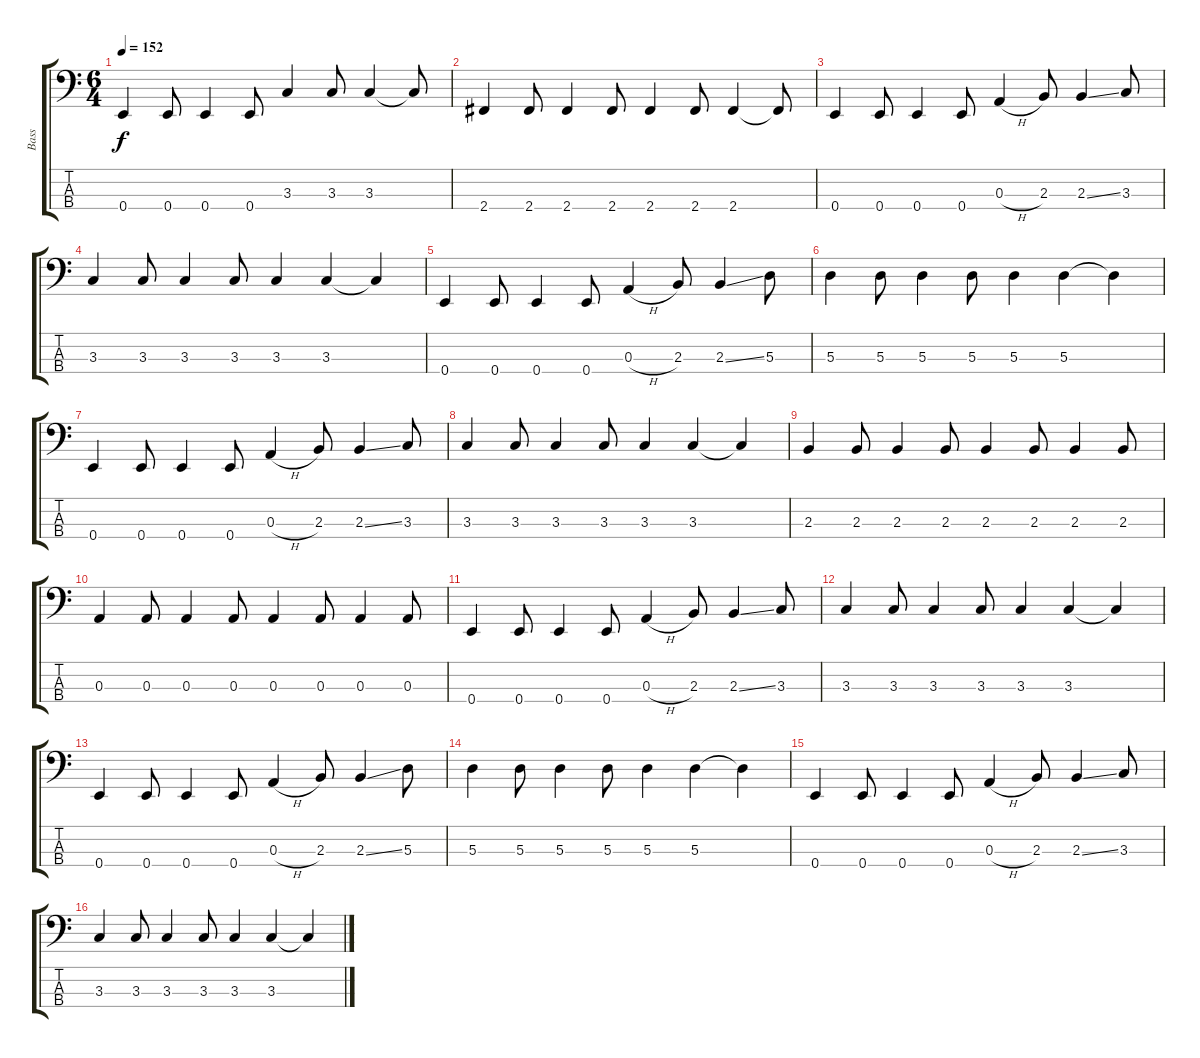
\track ("Bass" "Bass") {instrument electricbasspick}
\staff {score tabs}
\tuning (G2 D2 A1 E1) {hide}
\ts (6 4)
\tempo 152
\clef f4
\ks c
0.4.4{dy f} 0.4.8 0.4.4 0.4.8 3.3.4 3.3.8 3.3.4 3.3{t}.8 |
2.4.4 2.4.8 2.4.4 2.4.8 2.4.4 2.4.8 2.4.4 2.4{t}.8 |
0.4.4 0.4.8 0.4.4 0.4.8 0.3{h}.4 2.3.8 2.3{ss}.4 3.3.8 |
3.3.4 3.3.8 3.3.4 3.3.8 3.3.4 3.3.4 3.3{t}.4 |
0.4.4 0.4.8 0.4.4 0.4.8 0.3{h}.4 2.3.8 2.3{ss}.4 5.3.8 |
5.3.4 5.3.8 5.3.4 5.3.8 5.3.4 5.3.4 5.3{t}.4 |
0.4.4 0.4.8 0.4.4 0.4.8 0.3{h}.4 2.3.8 2.3{ss}.4 3.3.8 |
3.3.4 3.3.8 3.3.4 3.3.8 3.3.4 3.3.4 3.3{t}.4 |
2.3.4 2.3.8 2.3.4 2.3.8 2.3.4 2.3.8 2.3.4 2.3.8 |
0.3.4 0.3.8 0.3.4 0.3.8 0.3.4 0.3.8 0.3.4 0.3.8 |
0.4.4 0.4.8 0.4.4 0.4.8 0.3{h}.4 2.3.8 2.3{ss}.4 3.3.8 |
3.3.4 3.3.8 3.3.4 3.3.8 3.3.4 3.3.4 3.3{t}.4 |
0.4.4 0.4.8 0.4.4 0.4.8 0.3{h}.4 2.3.8 2.3{ss}.4 5.3.8 |
5.3.4 5.3.8 5.3.4 5.3.8 5.3.4 5.3.4 5.3{t}.4 |
0.4.4 0.4.8 0.4.4 0.4.8 0.3{h}.4 2.3.8 2.3{ss}.4 3.3.8 |
3.3.4 3.3.8 3.3.4 3.3.8 3.3.4 3.3.4 3.3{t}.4
